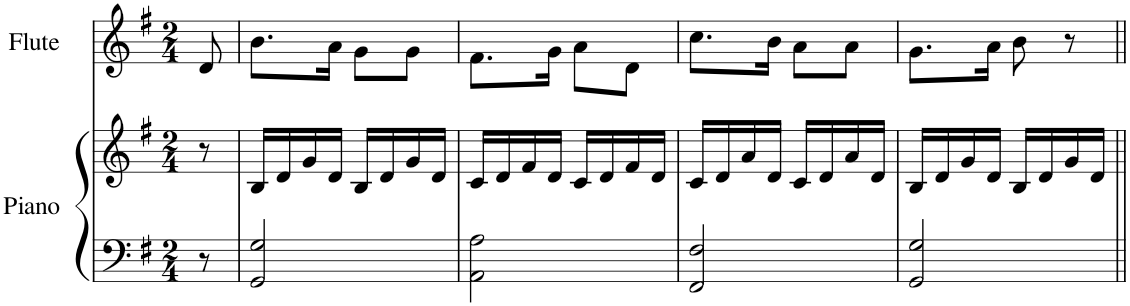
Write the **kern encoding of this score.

**kern	**kern	**kern
*part2	*part2	*part1
*staff3	*staff2	*staff1
*I"Piano	*	*I"Flute
*I'Pno.	*	*I'Fl.
*clefF4	*clefG2	*clefG2
*k[f#]	*k[f#]	*k[f#]
*M2/4	*M2/4	*M2/4
=	=	=
8r	8r	8d/
=1	=1	=1
2GG/ 2G/	16B/LL	8.b\L
.	16d/	.
.	16g/	.
.	16d/JJ	16a\Jk
.	16B/LL	8g\L
.	16d/	.
.	16g/	8g\J
.	16d/JJ	.
=2	=2	=2
2AA\ 2A\	16c/LL	8.f#\L
.	16d/	.
.	16f#/	.
.	16d/JJ	16g\Jk
.	16c/LL	8a\L
.	16d/	.
.	16f#/	8d\J
.	16d/JJ	.
=3	=3	=3
2FF#/ 2F#/	16c/LL	8.cc\L
.	16d/	.
.	16a/	.
.	16d/JJ	16b\Jk
.	16c/LL	8a\L
.	16d/	.
.	16a/	8a\J
.	16d/JJ	.
=4	=4	=4
2GG/ 2G/	16B/LL	8.g\L
.	16d/	.
.	16g/	.
.	16d/JJ	16a\Jk
.	16B/LL	8b\
.	16d/	.
.	16g/	8r
.	16d/JJ	.
=||	=||	=||
*-	*-	*-
